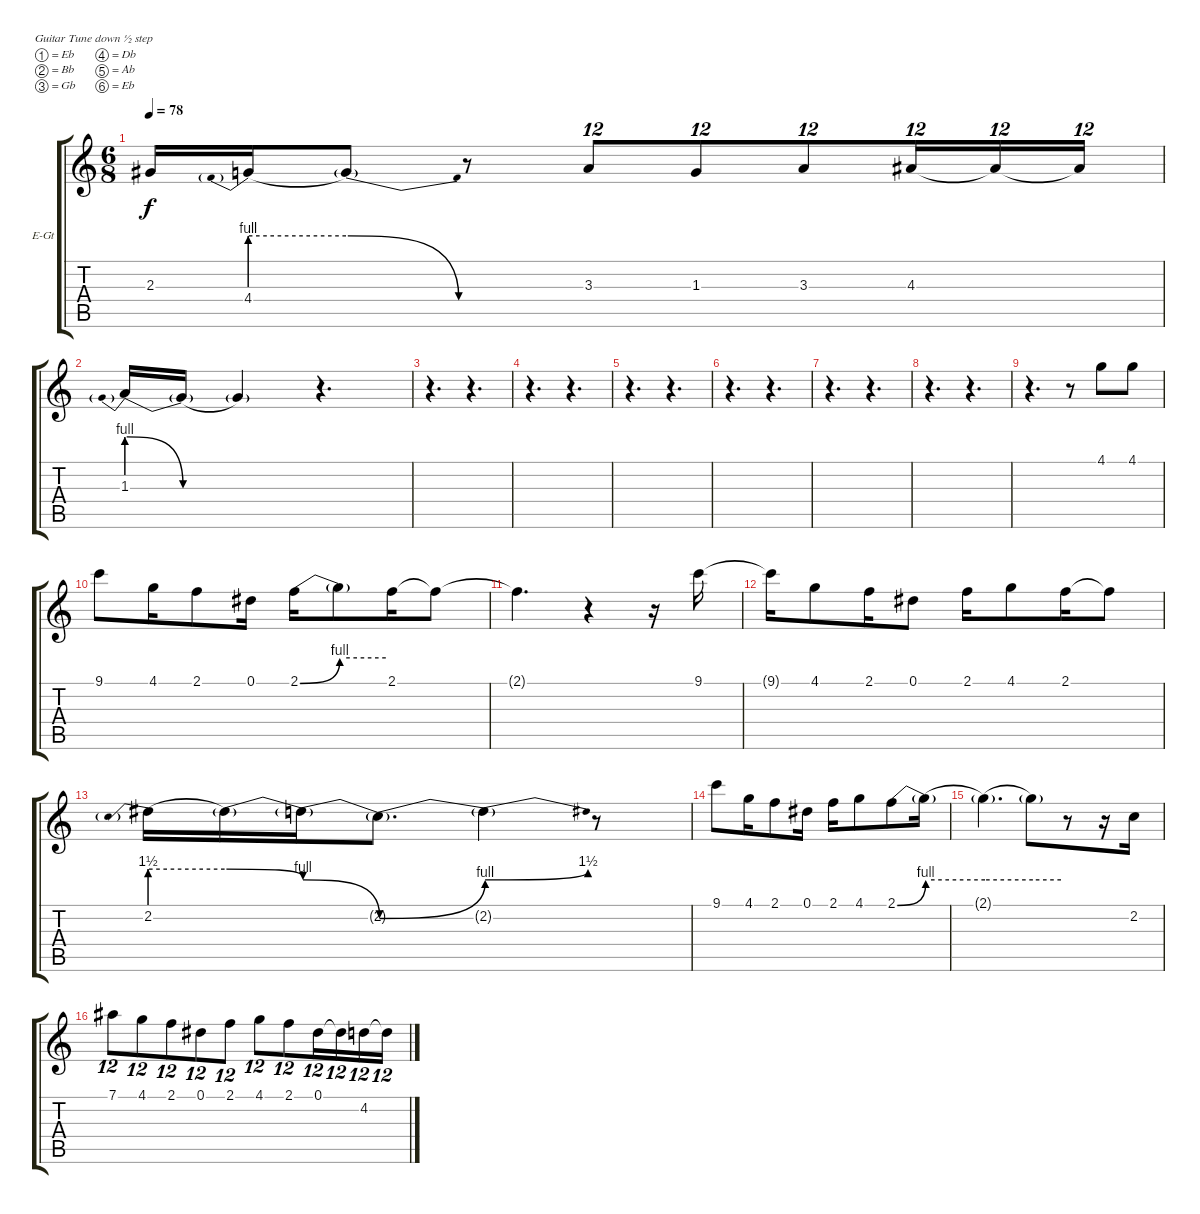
\defaultSystemsLayout 4
\bracketExtendMode groupsimilarinstruments
\firstSystemTrackNameOrientation horizontal
\otherSystemsTrackNameOrientation horizontal
\track ("Voice Synth Lead" "E-Gt") {instrument distortionguitar}
\staff {score tabs}
\tuning (Eb4 Bb3 Gb3 Db3 Ab2 Eb2)
\ts (6 8)
\tempo 78
\clef g2
\scale
0.333333
\ks c
2.3.16{dy f} 4.4{be (prebend 0 4 60 4)}.16 4.4{be (release 0 4 60 0) t}.8 r.8 3.3.8{tu (12 8)} 1.3.8{tu (12 8)} 3.3.8{tu (12 8)} 4.3.16{tu (12 8)} 4.3{t}.16{tu (12 8)} 4.3{t}.16{tu (12 8)} |
\scale
0.333333 1.3{be (prebendrelease 0 4 60 0)}.16 1.3{be (hold 0 0 60 0) t}.16 1.3{be (hold 0 0 60 0) t}.4 r.4{d} |
\scale
0.333333 r.4{d} r.4{d} |
\scale
0.333333 r.4{d} r.4{d} |
\scale
0.333333 r.4{d} r.4{d} |
\scale
0.333333 r.4{d} r.4{d} |
\scale
0.333333 r.4{d} r.4{d} |
\scale
0.333333 r.4{d} r.4{d} |
\scale
0.333333 r.4{d} r.8 4.1.8 4.1.8 |
\scale
0.333333 9.1.8 4.1.16 2.1.8 0.1.16 2.1{be (bend 0 0 60 4)}.16 2.1{be (hold 0 4 60 4) t}.8 2.1.16 2.1{t}.8 |
\scale
0.333333 2.1{t}.4{d} r.4 r.16 9.1.16 |
\scale
0.333333 9.1{t}.16 4.1.8 2.1.16 0.1.8 2.1.16 4.1.8 2.1.16 2.1{t}.8 |
\scale
0.333333 2.2{be (prebend 0 6 60 6)}.16 2.2{be (release 0 6 60 4) t}.16 2.2{be (release 0 4 60 0) t}.16 2.2{be (bend 0 0 60 4) t}.8{d} 2.2{be (bend 0 4 60 6) t}.4 r.8 |
\scale
0.333333 9.1.8 4.1.16 2.1.8 0.1.16 2.1.16 4.1.8 2.1{be (bend 0 0 60 4)}.8 2.1{be (hold 0 4 60 4) t}.16 |
\scale
0.333333 2.1{be (hold 0 4 60 4) t}.4{d} 2.1{be (hold 0 4 60 4) t}.8 r.8 r.16 2.2.16 |
\scale
0.333333 7.1.8{tu (12 8)} 4.1.8{tu (12 8)} 2.1.8{tu (12 8)} 0.1.8{tu (12 8)} 2.1.8{tu (12 8)} 4.1.8{tu (12 8)} 2.1.8{tu (12 8)} 0.1.16{tu (12 8)} 0.1{t}.16{tu (12 8)} 4.2.16{tu (12 8)} 4.2{t}.16{tu (12 8)}
